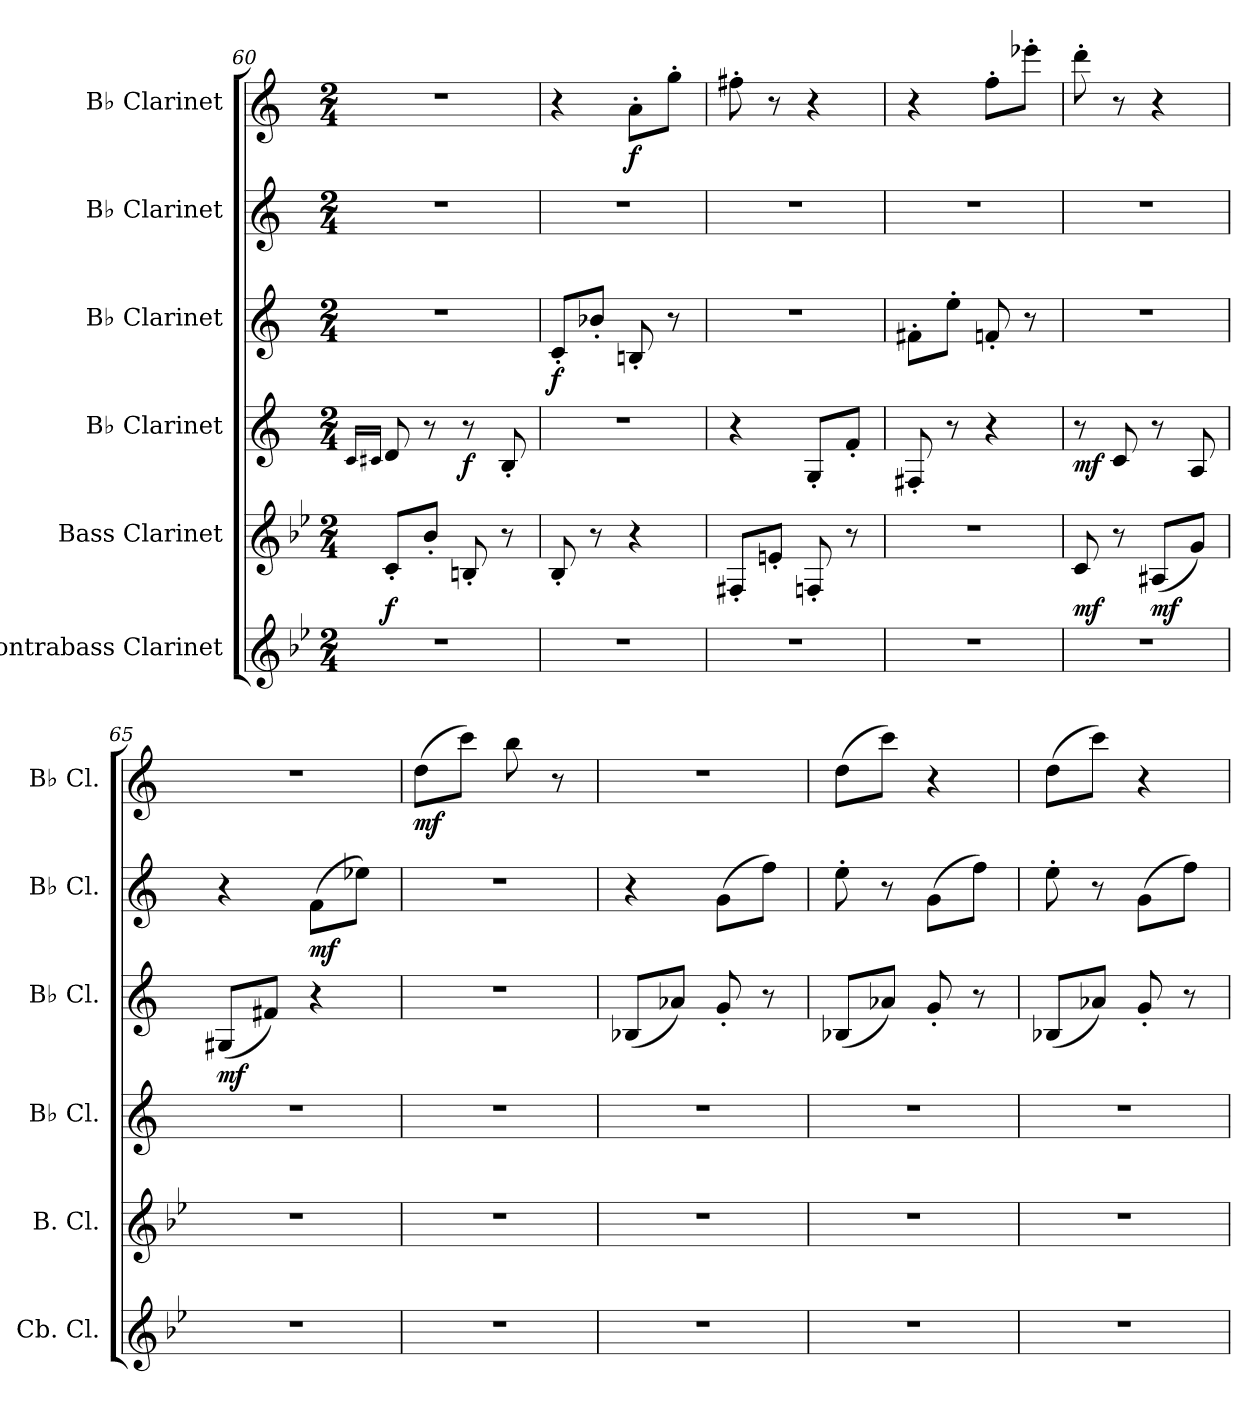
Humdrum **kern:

**kern	**kern	**dynam	**kern	**dynam	**kern	**dynam	**kern	**dynam	**kern	**dynam
*part6	*part5	*part5	*part4	*part4	*part3	*part3	*part2	*part2	*part1	*part1
*staff6	*staff5	*staff5	*staff4	*staff4	*staff3	*staff3	*staff2	*staff2	*staff1	*staff1
*I"Contrabass Clarinet	*I"Bass Clarinet	*	*I"B♭ Clarinet	*	*I"B♭ Clarinet	*	*I"B♭ Clarinet	*	*I"B♭ Clarinet	*
*I'Cb. Cl.	*I'B. Cl.	*	*I'B♭ Cl.	*	*I'B♭ Cl.	*	*I'B♭ Cl.	*	*I'B♭ Cl.	*
*clefG2	*clefG2	*	*clefG2	*	*clefG2	*	*clefG2	*	*clefG2	*
*ITrd15c26	*ITrd8c14	*	*ITrd1c2	*	*ITrd1c2	*	*ITrd1c2	*	*ITrd1c2	*
*k[b-e-]	*k[b-e-]	*	*k[b-e-]	*	*k[b-e-]	*	*k[b-e-]	*	*k[b-e-]	*
*M2/4	*M2/4	*	*M2/4	*	*M2/4	*	*M2/4	*	*M2/4	*
=60	=60	=60	=60	=60	=60	=60	=60	=60	=60	=60
.	.	.	16qB-/LL	.	.	.	.	.	.	.
.	.	.	16qBn/JJ	.	.	.	.	.	.	.
!	!	!LO:DY:b	!	!	!	!	!	!	!	!
2r	8C'/L	f	8c/	.	2r	.	2r	.	2r	.
.	8B-'/J	.	8r	.	.	.	.	.	.	.
!	!	!	!	!LO:DY:b	!	!	!	!	!	!
.	8BBn'/	.	8r	f	.	.	.	.	.	.
.	8r	.	8A'/	.	.	.	.	.	.	.
=61	=61	=61	=61	=61	=61	=61	=61	=61	=61	=61
!	!	!	!	!	!	!LO:DY:b	!	!	!	!
2r	8BB-'/	.	2r	.	8B-'/L	f	2r	.	4r	.
.	8r	.	.	.	8a-X'/J	.	.	.	.	.
!	!	!	!	!	!	!	!	!	!	!LO:DY:b
.	4r	.	.	.	8An'/	.	.	.	8g'\L	f
.	.	.	.	.	8r	.	.	.	8ff'\J	.
=62	=62	=62	=62	=62	=62	=62	=62	=62	=62	=62
2r	8FF#X'/L	.	4r	.	2r	.	2r	.	8een'\	.
.	8En'/J	.	.	.	.	.	.	.	8r	.
.	8FFn'/	.	8F'/L	.	.	.	.	.	4r	.
.	8r	.	8e-'/J	.	.	.	.	.	.	.
!!LO:LB:g=z
=63	=63	=63	=63	=63	=63	=63	=63	=63	=63	=63
2r	2r	.	8En'/	.	8en'\L	.	2r	.	4r	.
.	.	.	8r	.	8dd'\J	.	.	.	.	.
.	.	.	4r	.	8e-X'/	.	.	.	8ee-'\L	.
.	.	.	.	.	8r	.	.	.	8ddd-X'\J	.
=64	=64	=64	=64	=64	=64	=64	=64	=64	=64	=64
!	!	!LO:DY:b	!	!LO:DY:b	!	!	!	!	!	!
2r	8C/	mf	8r	mf	2r	.	2r	.	8ccc'\	.
.	8r	.	8B-/	.	.	.	.	.	8r	.
!	!	!LO:DY:b	!	!	!	!	!	!	!	!
.	(<8AA#X/L	mf	8r	.	.	.	.	.	4r	.
.	8G/J)	.	8G/	.	.	.	.	.	.	.
=65	=65	=65	=65	=65	=65	=65	=65	=65	=65	=65
!	!	!	!	!	!	!LO:DY:b	!	!	!	!
2r	2r	.	2r	.	(<8F#X/L	mf	4r	.	2r	.
.	.	.	.	.	8en/J)	.	.	.	.	.
!	!	!	!	!	!	!	!	!LO:DY:b	!	!
.	.	.	.	.	4r	.	(>8e-\L	mf	.	.
.	.	.	.	.	.	.	8dd-X\J)	.	.	.
=66	=66	=66	=66	=66	=66	=66	=66	=66	=66	=66
!	!	!	!	!	!	!	!	!	!	!LO:DY:b
2r	2r	.	2r	.	2r	.	2r	.	(>8cc\L	mf
.	.	.	.	.	.	.	.	.	8bb-\J)	.
.	.	.	.	.	.	.	.	.	8aa\	.
.	.	.	.	.	.	.	.	.	8r	.
=67	=67	=67	=67	=67	=67	=67	=67	=67	=67	=67
2r	2r	.	2r	.	(<8A-X/L	.	4r	.	2r	.
.	.	.	.	.	8g-X/J)	.	.	.	.	.
.	.	.	.	.	8f'/	.	(>8f\L	.	.	.
.	.	.	.	.	8r	.	8ee-\J)	.	.	.
=68	=68	=68	=68	=68	=68	=68	=68	=68	=68	=68
2r	2r	.	2r	.	(<8A-X/L	.	8dd'\	.	(>8cc\L	.
.	.	.	.	.	8g-X/J)	.	8r	.	8bb-\J)	.
.	.	.	.	.	8f'/	.	(>8f\L	.	4r	.
.	.	.	.	.	8r	.	8ee-\J)	.	.	.
=69	=69	=69	=69	=69	=69	=69	=69	=69	=69	=69
2r	2r	.	2r	.	(<8A-X/L	.	8dd'\	.	(>8cc\L	.
.	.	.	.	.	8g-X/J)	.	8r	.	8bb-\J)	.
.	.	.	.	.	8f'/	.	(>8f\L	.	4r	.
.	.	.	.	.	8r	.	8ee-\J)	.	.	.
=	=	=	=	=	=	=	=	=	=	=
*-	*-	*-	*-	*-	*-	*-	*-	*-	*-	*-
